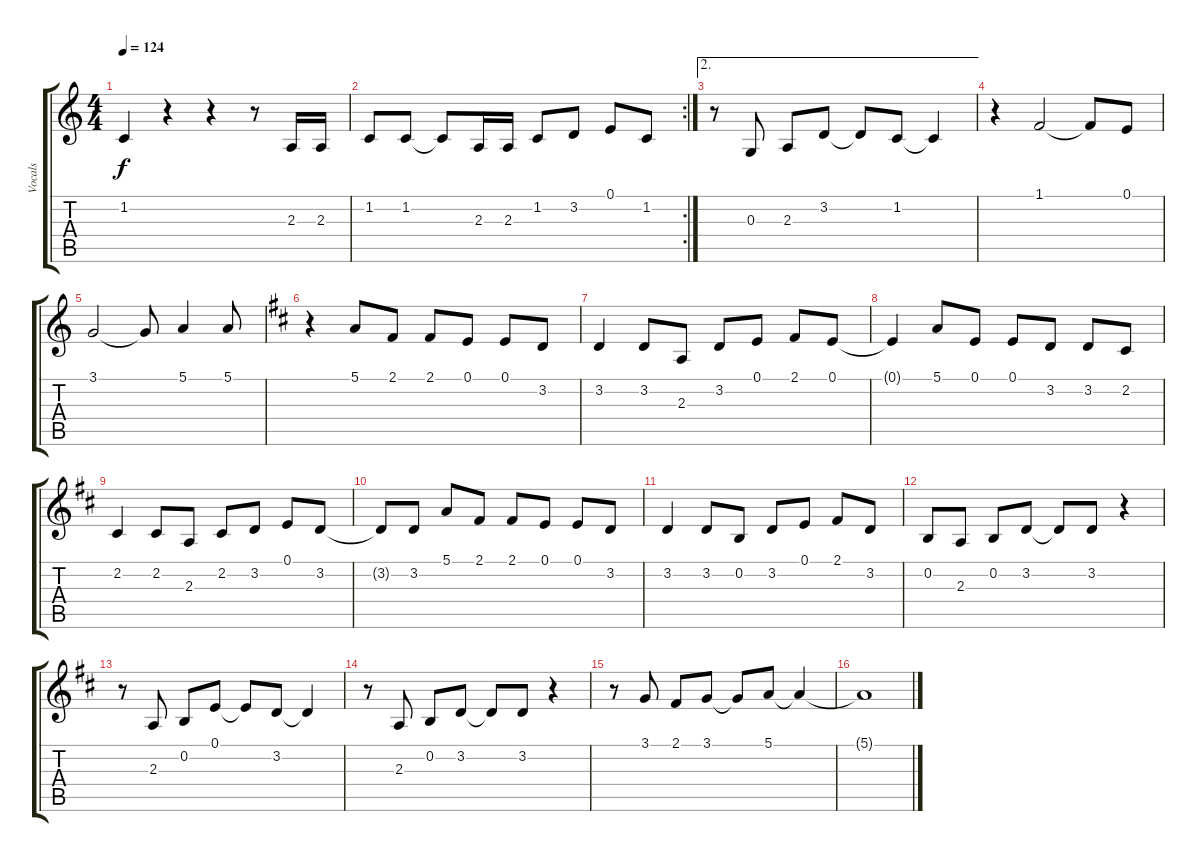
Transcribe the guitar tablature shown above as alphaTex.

\track ("Vocals" "Vocals") {instrument altosax}
\staff {score tabs}
\tuning (E4 B3 G3 D3 A2 E2) {hide}
\ts (4 4)
\tempo 124
\clef g2
\ks c
1.2{t}.4{dy f} r.4 r.4 r.8 2.3.16 2.3.16 |
\rc 2
1.2.8 1.2.8 1.2{t}.8 2.3.16 2.3.16 1.2.8 3.2.8 0.1.8 1.2.8 |
\ae 2
r.8 0.3.8 2.3.8 3.2.8 3.2{t}.8 1.2.8 1.2{t}.4 |
r.4 1.1.2 1.1{t}.8 0.1.8 |
3.1.2 3.1{t}.8 5.1.4 5.1.8 |
\ks d
r.4 5.1.8 2.1.8 2.1.8 0.1.8 0.1.8 3.2.8 |
3.2.4 3.2.8 2.3.8 3.2.8 0.1.8 2.1.8 0.1.8 |
0.1{t}.4 5.1.8 0.1.8 0.1.8 3.2.8 3.2.8 2.2.8 |
2.2.4 2.2.8 2.3.8 2.2.8 3.2.8 0.1.8 3.2.8 |
3.2{t}.8 3.2.8 5.1.8 2.1.8 2.1.8 0.1.8 0.1.8 3.2.8 |
3.2.4 3.2.8 0.2.8 3.2.8 0.1.8 2.1.8 3.2.8 |
0.2.8 2.3.8 0.2.8 3.2.8 3.2{t}.8 3.2.8 r.4 |
r.8 2.3.8 0.2.8 0.1.8 0.1{t}.8 3.2.8 3.2{t}.4 |
r.8 2.3.8 0.2.8 3.2.8 3.2{t}.8 3.2.8 r.4 |
r.8 3.1.8 2.1.8 3.1.8 3.1{t}.8 5.1.8 5.1{t}.4 |
5.1{t}.1
